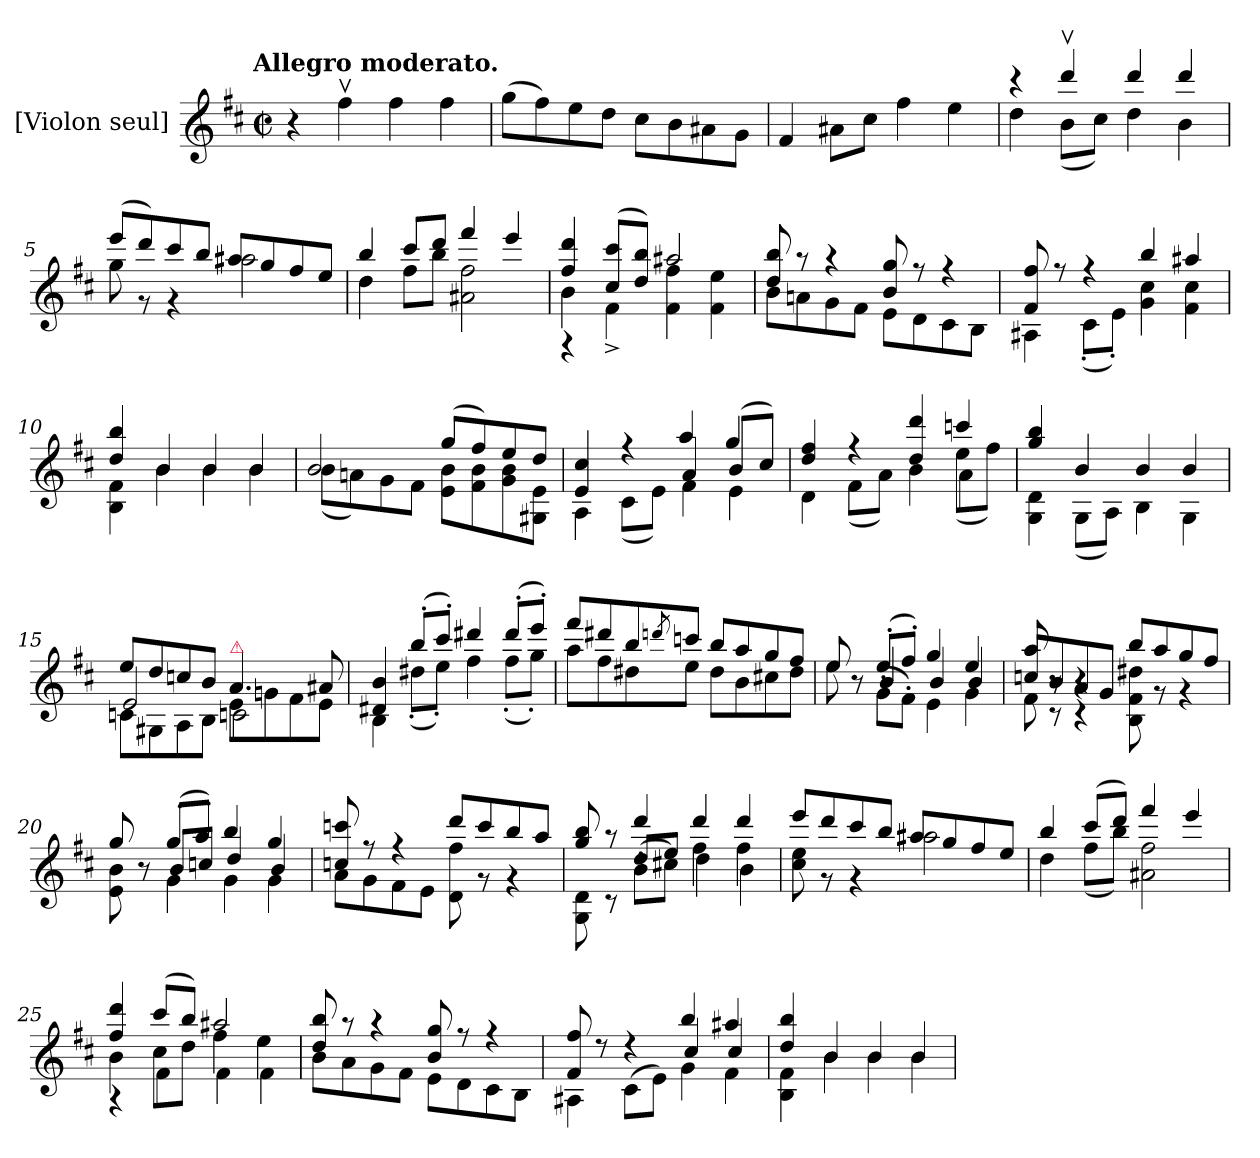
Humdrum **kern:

**kern
*part1
*staff1
*I"[Violon seul]
*I'Vln
*clefG2
*k[f#c#]
*b:
!!LO:TX:omd:t=Allegro moderato.
*M2/2
*met(c|)
*MM132
=1
4r
4ff#v\
4ff#\
4ff#\
=2
(8gg\L
8ff#\)
8ee\
8dd\J
8cc#\L
8b\
8a#X\
8g\J
=3
4f#/
8a#X\L
8cc#\J
4ff#\
4ee\
=4
*^
4r	4dd\
4dddv/	(>8b\L
.	8cc#\J)
4ddd/	4dd\
4ddd/	4b\
=5	=5
(8eee/L	8gg\
8ddd/)	8r
8ccc#/	4r
8bb/J	.
8aa#X/L	2aa#X\
8gg/	.
8ff#/	.
8ee/J	.
=6	=6
4bb/	4dd\
8ccc#/L	8ff#\L
8ddd/J	8bb\J
4fff#/	2a#X\ 2ff#\
4eee/	.
=7	=7
*	*^
4ff#/ 4ddd/	4b\	4rF
(<8cc#/ 8ccc#/L	4f#^\	4ryy
8dd/ 8bb/J)	.	.
2aa#X/	4f#\ 4ff#\	2ryy
.	4f#\ 4ee\	.
*	*v	*v
=8	=8
8dd/ 8bb/	8b\L
8raa	8an\
4raa	8g\
.	8f#\J
8b/ 8gg/	8e\L
8rff	8d\
4rff	8c#\
.	8B\J
=9	=9
8f#/ 8ff#/	4A#X\
8rff	.
4rff	(>8c#'>\L
.	8e'>\J)
4bb/	4g\ 4cc#\
4aa#X/	4f#\ 4cc#\
=10	=10
4dd/ 4bb/	4B\ 4f#\
4b/	4b\
4b/	4b\
4b/	4b\
=11	=11
2b/	(8b\L
.	8an\)
.	8g\
.	8f#\J
(8gg/L	8e\ 8b\L
8ff#/)	8f#\ 8b\
8ee/	8g\ 8b\
8dd/J	8G#X\ 8e\J
=12	=12
*	*^
4e/ 4cc#/	4ryy	4A\
4rff	(>8c#\L	4ryy
.	8e\J)	.
4a/	4f#\	4aa/
(<8b/L	4e\	4gg/
8cc#/J)	.	.
=13	=13	=13
4dd/ 4ff#/	4ryy	4d\
4rff	(>8f#\L	4ryy
.	8a\J)	.
4dd/ 4ddd/	4ryy	4b\
4cccn/	(>8ee\L	4a\
.	8ff#\J)	.
*	*v	*v
=14	=14
4gg/ 4bb/	4G\ 4d\
4b/	(>8G\L
.	8A\J)
4b/	4B\
4b/	4G\
=15	=15
*	*^
8ee/L	2e/	8cn\L
8dd/	.	8G#X\
8ccn/	.	8A\
8b/J	.	8B\J
!LO:TX:a:color=crimson:t=⚠	!	!
4.a/	8e/L	2cn\
.	8gn\	.
.	8f#\	.
8a#X/	8e\J	.
*	*v	*v
=16	=16
4d#X/ 4b/	4B\
(8bb'/L	(8dd#X'\L
8ccc#'/J)	8ee'\J)
4ddd#X/	4ff#\
(8ddd#'/L	(8ff#'\L
8eee'/J)	8gg'\J)
=17	=17
8fff#/L	8aa\L
8ddd#X/	8ff#\
8bb/	8dd#X\
8qdddn/	.
8cccn/J	8ee\J
8bb/L	8dd#\L
8aa/	8b\
8gg/	8cc#X\
8ff#/J	8dd#\J
=18	=18
*	*^
8ee/	8ee\	4ryy
8r	8ryy	.
(8ee'/L	4b/	(<8g'<\L
8ff#'/J)	.	8f#'<\J)
4gg/	4b/	4e\
4ee/	4b/	4g\
=19	=19	=19
8aa/	8ccn/L	8f#\
8r	8b/	8rc
4r	8a/	4rc
.	8g/J	.
8bb/L	8B\ 8f#\ 8dd#X\	8ryy
8aa/	8rg	8ryy
8gg/	4rg	4ryy
8ff#/J	.	.
=20	=20	=20
8gg/	8e\ 8b\	8ryy
8r	8ryy	8ryy
(8gg'>/L	8b/L	4g\
8aa'>/J)	8ccn/J	.
4bb/	4dd/	4g\
4gg/	4b/	4g\
*	*v	*v
=21	=21
8ccn/ 8cccn/	8a\L
8rff	8g\
4rff	8f#\
.	8e\J
8ddd/L	8d\ 8ff#\
8ccc/	8rg
8bb/	4rg
8aa/J	.
=22	=22
*	*^
8gg/ 8bb/	4rffyy	8G\ 8d\
8rc	.	8raa
4ddd/	8dd/L	(<8b'<\L
.	8ee/J	8cc#X'<\J)
4ddd/	4ff#\	4dd\
4ddd/	4ff#\	4b\
*	*v	*v
=23	=23
8eee/L	8cc#\ 8ee\
8ddd/	8r
8ccc#/	4r
8bb/J	.
8aa#X/L	2aa#X\
8gg/	.
8ff#/	.
8ee/J	.
=24	=24
4bb/	4dd\
(8ccc#/L	(8ff#\L
8ddd/J)	8bb\J)
4fff#/	2a#X\ 2ff#\
4eee/	.
=25	=25
*	*^
4ff#/ 4ddd/	4b\	4rA
(8ccc#/L	8cc#\L	4f#\
8bb/J)	8dd\J	.
2aa#X/	4ff#\	4f#\
.	4ee\	4f#\
*	*v	*v
=26	=26
8dd/ 8bb/	8b\L
8raa	8a\
4raa	8g\
.	8f#\J
8b/ 8gg/	8e\L
8rff	8d\
4rff	8c#\
.	8B\J
=27	=27
*	*^
8f#/ 8ff#/	4ryy	4A#X\
8rdd	.	.
4rdd	4ryy	(8c#\L
.	.	8e\J)
4bb/	4cc#/	4g\
4aa#X/	4cc#/	4f#\
*	*v	*v
=28	=28
4dd/ 4bb/	4B\ 4f#\
4b/	4b\
4b/	4b\
4b/	4b\
*v	*v
=
*-
